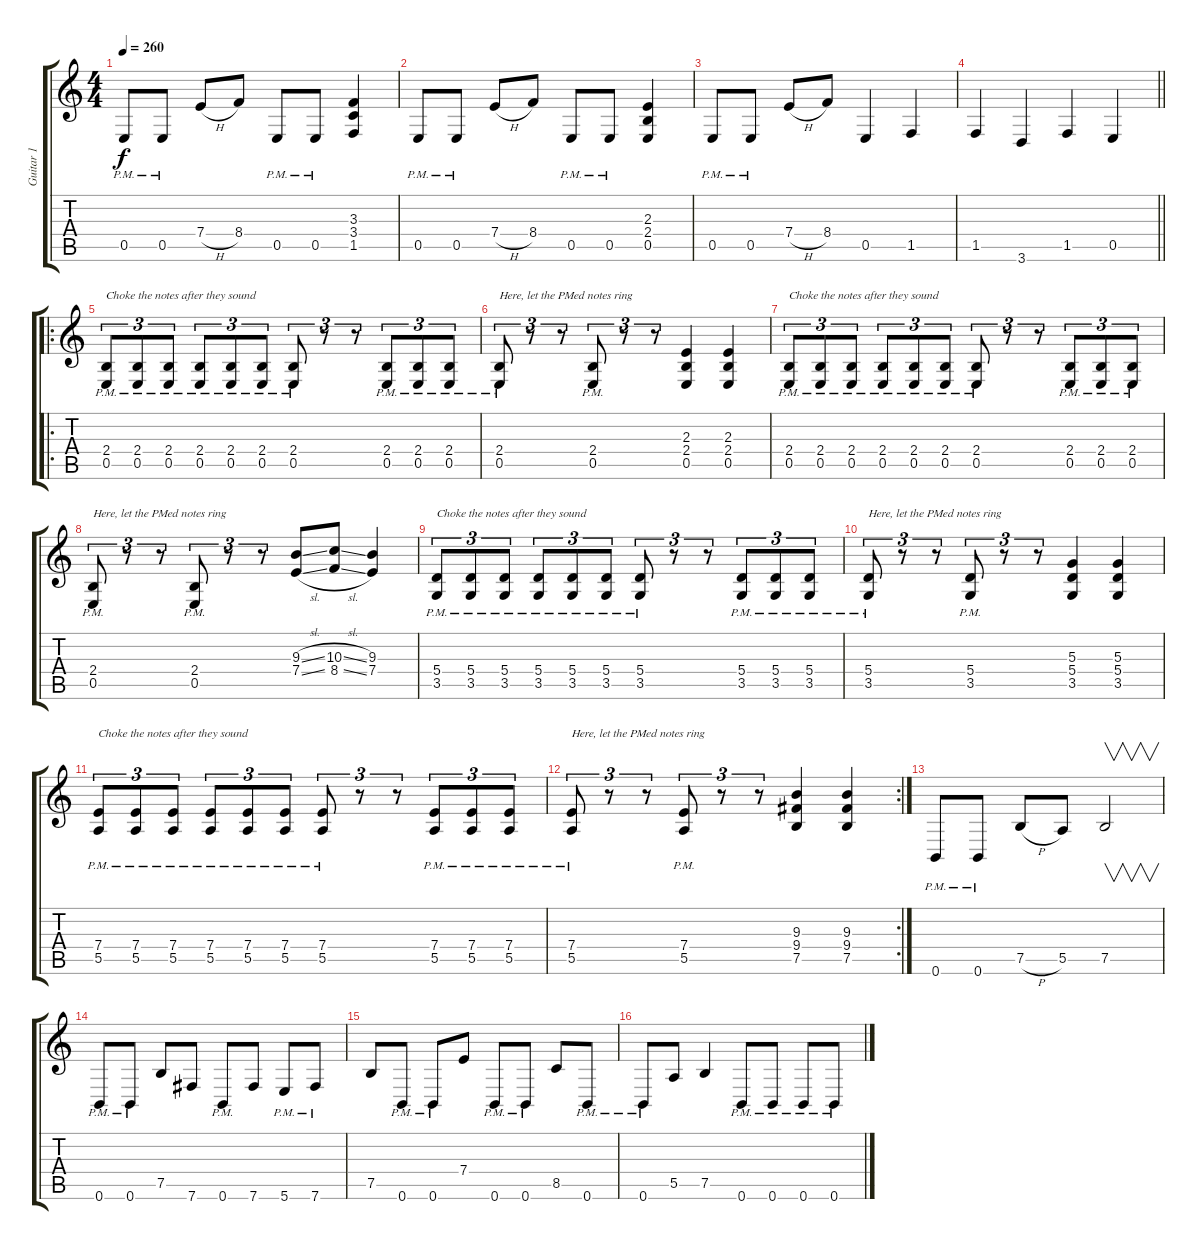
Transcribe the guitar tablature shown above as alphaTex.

\track ("Guitar 1" "Guitar 1") {instrument distortionguitar}
\staff {score tabs}
\tuning (B3 Gb3 D3 A2 E2 B1) {hide}
\ts (4 4)
\tempo 260
\clef g2
\ks c
0.5{pm}.8{dy f} 0.5{pm}.8 7.4{h}.8 8.4.8 0.5{pm}.8 0.5{pm}.8 (3.3 3.4 1.5).4 |
0.5{pm}.8 0.5{pm}.8 7.4{h}.8 8.4.8 0.5{pm}.8 0.5{pm}.8 (2.3 2.4 0.5).4 |
0.5{pm}.8 0.5{pm}.8 7.4{h}.8 8.4.8 0.5.4 1.5.4 |
\barLineRight lightlight
1.5.4 3.6.4 1.5.4 0.5.4 |
\ro
(2.4{pm} 0.5{pm}).8{tu (3 2) txt "Choke the notes after they sound"} (2.4{pm} 0.5{pm}).8{tu (3 2)} (2.4{pm} 0.5{pm}).8{tu (3 2)} (2.4{pm} 0.5{pm}).8{tu (3 2)} (2.4{pm} 0.5{pm}).8{tu (3 2)} (2.4{pm} 0.5{pm}).8{tu (3 2)} (2.4{pm} 0.5{pm}).8{tu (3 2)} r.8{tu (3 2)} r.8{tu (3 2)} (2.4{pm} 0.5{pm}).8{tu (3 2)} (2.4{pm} 0.5{pm}).8{tu (3 2)} (2.4{pm} 0.5{pm}).8{tu (3 2)} |
(2.4{pm} 0.5{pm}).8{tu (3 2) txt "Here, let the PMed notes ring"} r.8{tu (3 2)} r.8{tu (3 2)} (2.4{pm} 0.5{pm}).8{tu (3 2)} r.8{tu (3 2)} r.8{tu (3 2)} (2.3 2.4 0.5).4 (2.3 2.4 0.5).4 |
(2.4{pm} 0.5{pm}).8{tu (3 2) txt "Choke the notes after they sound"} (2.4{pm} 0.5{pm}).8{tu (3 2)} (2.4{pm} 0.5{pm}).8{tu (3 2)} (2.4{pm} 0.5{pm}).8{tu (3 2)} (2.4{pm} 0.5{pm}).8{tu (3 2)} (2.4{pm} 0.5{pm}).8{tu (3 2)} (2.4{pm} 0.5{pm}).8{tu (3 2)} r.8{tu (3 2)} r.8{tu (3 2)} (2.4{pm} 0.5{pm}).8{tu (3 2)} (2.4{pm} 0.5{pm}).8{tu (3 2)} (2.4{pm} 0.5{pm}).8{tu (3 2)} |
(2.4{pm} 0.5{pm}).8{tu (3 2) txt "Here, let the PMed notes ring"} r.8{tu (3 2)} r.8{tu (3 2)} (2.4{pm} 0.5{pm}).8{tu (3 2)} r.8{tu (3 2)} r.8{tu (3 2)} (9.3{sl} 7.4{sl}).8 (10.3{sl} 8.4{sl}).8 (9.3 7.4).4 |
(5.4{pm} 3.5{pm}).8{tu (3 2) txt "Choke the notes after they sound"} (5.4{pm} 3.5{pm}).8{tu (3 2)} (5.4{pm} 3.5{pm}).8{tu (3 2)} (5.4{pm} 3.5{pm}).8{tu (3 2)} (5.4{pm} 3.5{pm}).8{tu (3 2)} (5.4{pm} 3.5{pm}).8{tu (3 2)} (5.4{pm} 3.5{pm}).8{tu (3 2)} r.8{tu (3 2)} r.8{tu (3 2)} (5.4{pm} 3.5{pm}).8{tu (3 2)} (5.4{pm} 3.5{pm}).8{tu (3 2)} (5.4{pm} 3.5{pm}).8{tu (3 2)} |
(5.4{pm} 3.5{pm}).8{tu (3 2) txt "Here, let the PMed notes ring"} r.8{tu (3 2)} r.8{tu (3 2)} (5.4{pm} 3.5{pm}).8{tu (3 2)} r.8{tu (3 2)} r.8{tu (3 2)} (5.3 5.4 3.5).4 (5.3 5.4 3.5).4 |
(7.4{pm} 5.5{pm}).8{tu (3 2) txt "Choke the notes after they sound"} (7.4{pm} 5.5{pm}).8{tu (3 2)} (7.4{pm} 5.5{pm}).8{tu (3 2)} (7.4{pm} 5.5{pm}).8{tu (3 2)} (7.4{pm} 5.5{pm}).8{tu (3 2)} (7.4{pm} 5.5{pm}).8{tu (3 2)} (7.4{pm} 5.5{pm}).8{tu (3 2)} r.8{tu (3 2)} r.8{tu (3 2)} (7.4{pm} 5.5{pm}).8{tu (3 2)} (7.4{pm} 5.5{pm}).8{tu (3 2)} (7.4{pm} 5.5{pm}).8{tu (3 2)} |
\rc 2
(7.4{pm} 5.5{pm}).8{tu (3 2) txt "Here, let the PMed notes ring"} r.8{tu (3 2)} r.8{tu (3 2)} (7.4{pm} 5.5{pm}).8{tu (3 2)} r.8{tu (3 2)} r.8{tu (3 2)} (9.3 9.4 7.5).4 (9.3 9.4 7.5).4 |
0.6{pm}.8 0.6{pm}.8 7.5{h}.8 5.5.8 7.5.2{v} |
0.6{pm}.8 0.6{pm}.8 7.5.8 7.6.8 0.6{pm}.8 7.6.8 5.6{pm}.8 7.6{pm}.8 |
7.5.8 0.6{pm}.8 0.6{pm}.8 7.4.8 0.6{pm}.8 0.6{pm}.8 8.5.8 0.6{pm}.8 |
0.6{pm}.8 5.5.8 7.5.4 0.6{pm}.8 0.6{pm}.8 0.6{pm}.8 0.6{pm}.8
